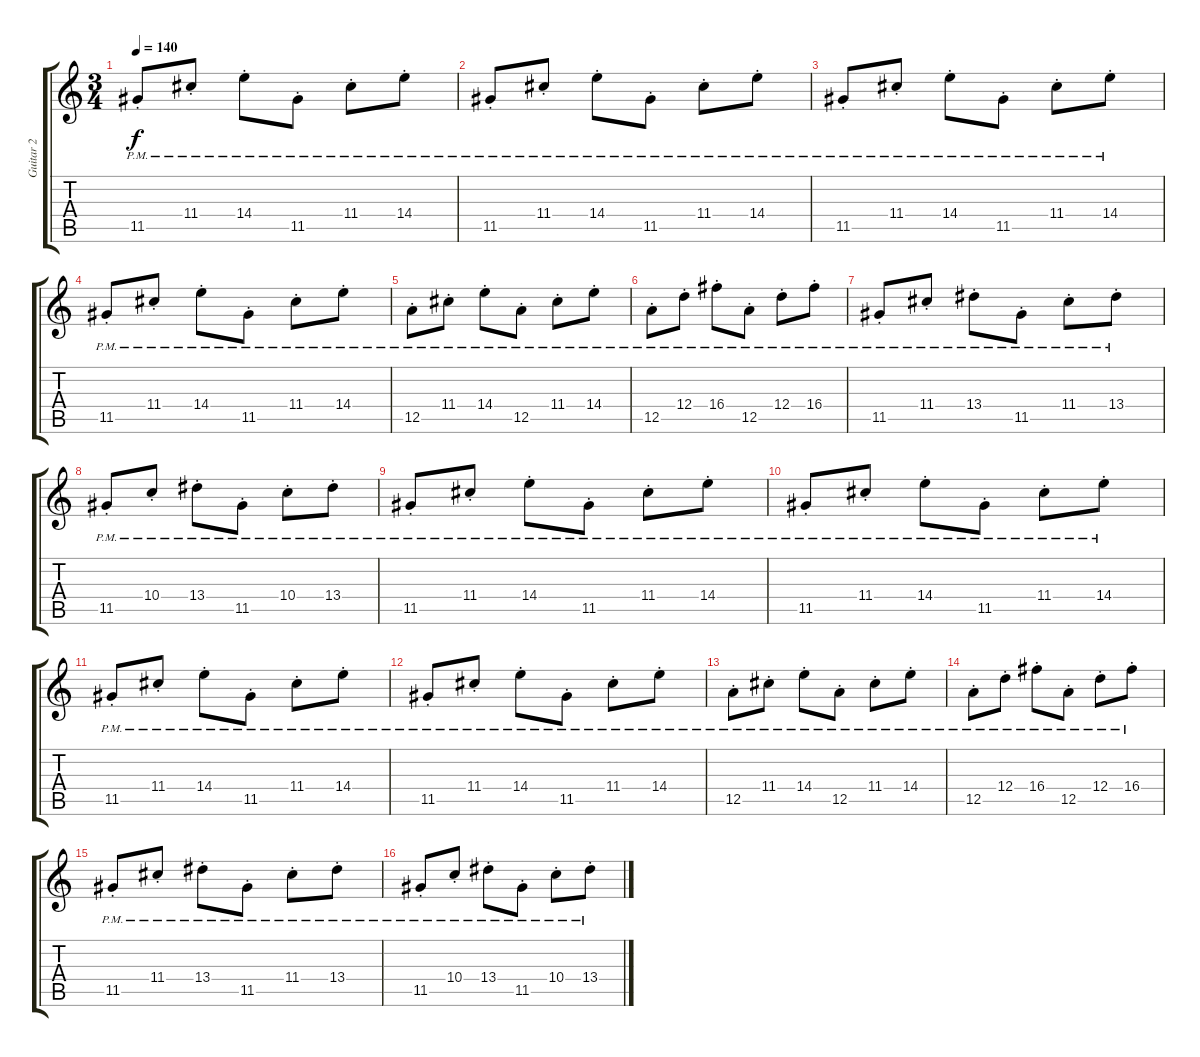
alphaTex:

\track ("Guitar 2" "Guitar 2") {instrument overdrivenguitar}
\staff {score tabs}
\tuning (E4 B3 G3 D3 A2 E2) {hide}
\ts (3 4)
\tempo 140
\clef g2
\ks c
11.5{pm st}.8{dy f} 11.4{pm st}.8 14.4{pm st}.8 11.5{pm st}.8 11.4{pm st}.8 14.4{pm st}.8 |
11.5{pm st}.8 11.4{pm st}.8 14.4{pm st}.8 11.5{pm st}.8 11.4{pm st}.8 14.4{pm st}.8 |
11.5{pm st}.8 11.4{pm st}.8 14.4{pm st}.8 11.5{pm st}.8 11.4{pm st}.8 14.4{pm st}.8 |
11.5{pm st}.8 11.4{pm st}.8 14.4{pm st}.8 11.5{pm st}.8 11.4{pm st}.8 14.4{pm st}.8 |
12.5{pm st}.8 11.4{pm st}.8 14.4{pm st}.8 12.5{pm st}.8 11.4{pm st}.8 14.4{pm st}.8 |
12.5{pm st}.8 12.4{pm st}.8 16.4{pm st}.8 12.5{pm st}.8 12.4{pm st}.8 16.4{pm st}.8 |
11.5{pm st}.8 11.4{pm st}.8 13.4{pm st}.8 11.5{pm st}.8 11.4{pm st}.8 13.4{pm st}.8 |
11.5{pm st}.8 10.4{pm st}.8 13.4{pm st}.8 11.5{pm st}.8 10.4{pm st}.8 13.4{pm st}.8 |
11.5{pm st}.8 11.4{pm st}.8 14.4{pm st}.8 11.5{pm st}.8 11.4{pm st}.8 14.4{pm st}.8 |
11.5{pm st}.8 11.4{pm st}.8 14.4{pm st}.8 11.5{pm st}.8 11.4{pm st}.8 14.4{pm st}.8 |
11.5{pm st}.8 11.4{pm st}.8 14.4{pm st}.8 11.5{pm st}.8 11.4{pm st}.8 14.4{pm st}.8 |
11.5{pm st}.8 11.4{pm st}.8 14.4{pm st}.8 11.5{pm st}.8 11.4{pm st}.8 14.4{pm st}.8 |
12.5{pm st}.8 11.4{pm st}.8 14.4{pm st}.8 12.5{pm st}.8 11.4{pm st}.8 14.4{pm st}.8 |
12.5{pm st}.8 12.4{pm st}.8 16.4{pm st}.8 12.5{pm st}.8 12.4{pm st}.8 16.4{pm st}.8 |
11.5{pm st}.8 11.4{pm st}.8 13.4{pm st}.8 11.5{pm st}.8 11.4{pm st}.8 13.4{pm st}.8 |
11.5{pm st}.8 10.4{pm st}.8 13.4{pm st}.8 11.5{pm st}.8 10.4{pm st}.8 13.4{pm st}.8
